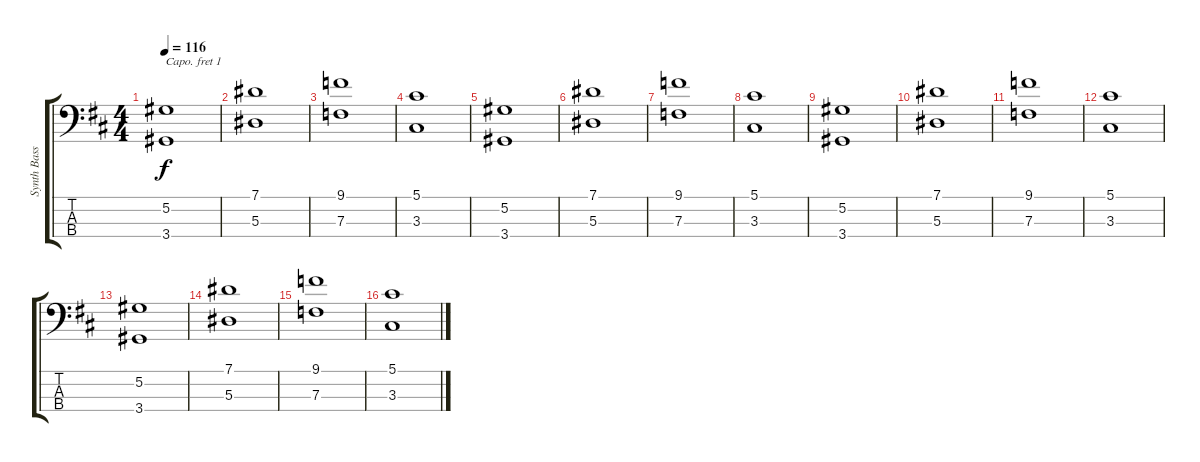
\track ("Synth Bass" "Synth Bass") {instrument synthbass1}
\staff {score tabs}
\capo 1
\tuning (G2 D2 A1 E1) {hide}
\ts (4 4)
\tempo 116
\clef f4
\ks bminor
(5.2 3.4).1{dy f} |
(7.1 5.3).1 |
(9.1 7.3).1 |
(5.1 3.3).1 |
(5.2 3.4).1 |
(7.1 5.3).1 |
(9.1 7.3).1 |
(5.1 3.3).1 |
(5.2 3.4).1 |
(7.1 5.3).1 |
(9.1 7.3).1 |
(5.1 3.3).1 |
(5.2 3.4).1 |
(7.1 5.3).1 |
(9.1 7.3).1 |
(5.1 3.3).1
